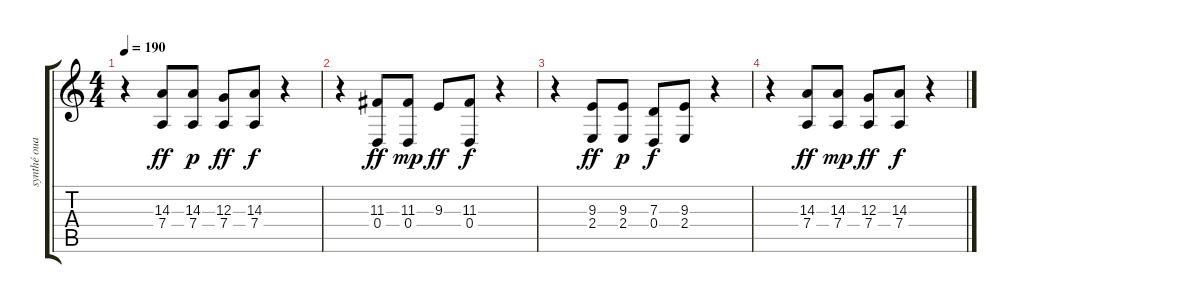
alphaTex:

\track ("synthé ouaih s'tuveux" "synthé oua") {instrument stringensemble1}
\staff {score tabs}
\tuning (E4 B3 G3 D3 A2 E2) {hide}
\ts (4 4)
\tempo 190
\clef g2
\ks c
r.4{dy f} (14.3 7.4).8{dy ff} (14.3 7.4).8{dy p} (12.3 7.4).8{dy ff} (14.3 7.4).8{dy f} r.4 |
r.4 (11.3 0.4).8{dy ff} (11.3 0.4).8{dy mp} 9.3.8{dy ff} (11.3 0.4).8{dy f} r.4 |
r.4 (9.3 2.4).8{dy ff} (9.3 2.4).8{dy p} (7.3 0.4).8{dy f} (9.3 2.4).8 r.4 |
r.4 (14.3 7.4).8{dy ff} (14.3 7.4).8{dy mp} (12.3 7.4).8{dy ff} (14.3 7.4).8{dy f} r.4
